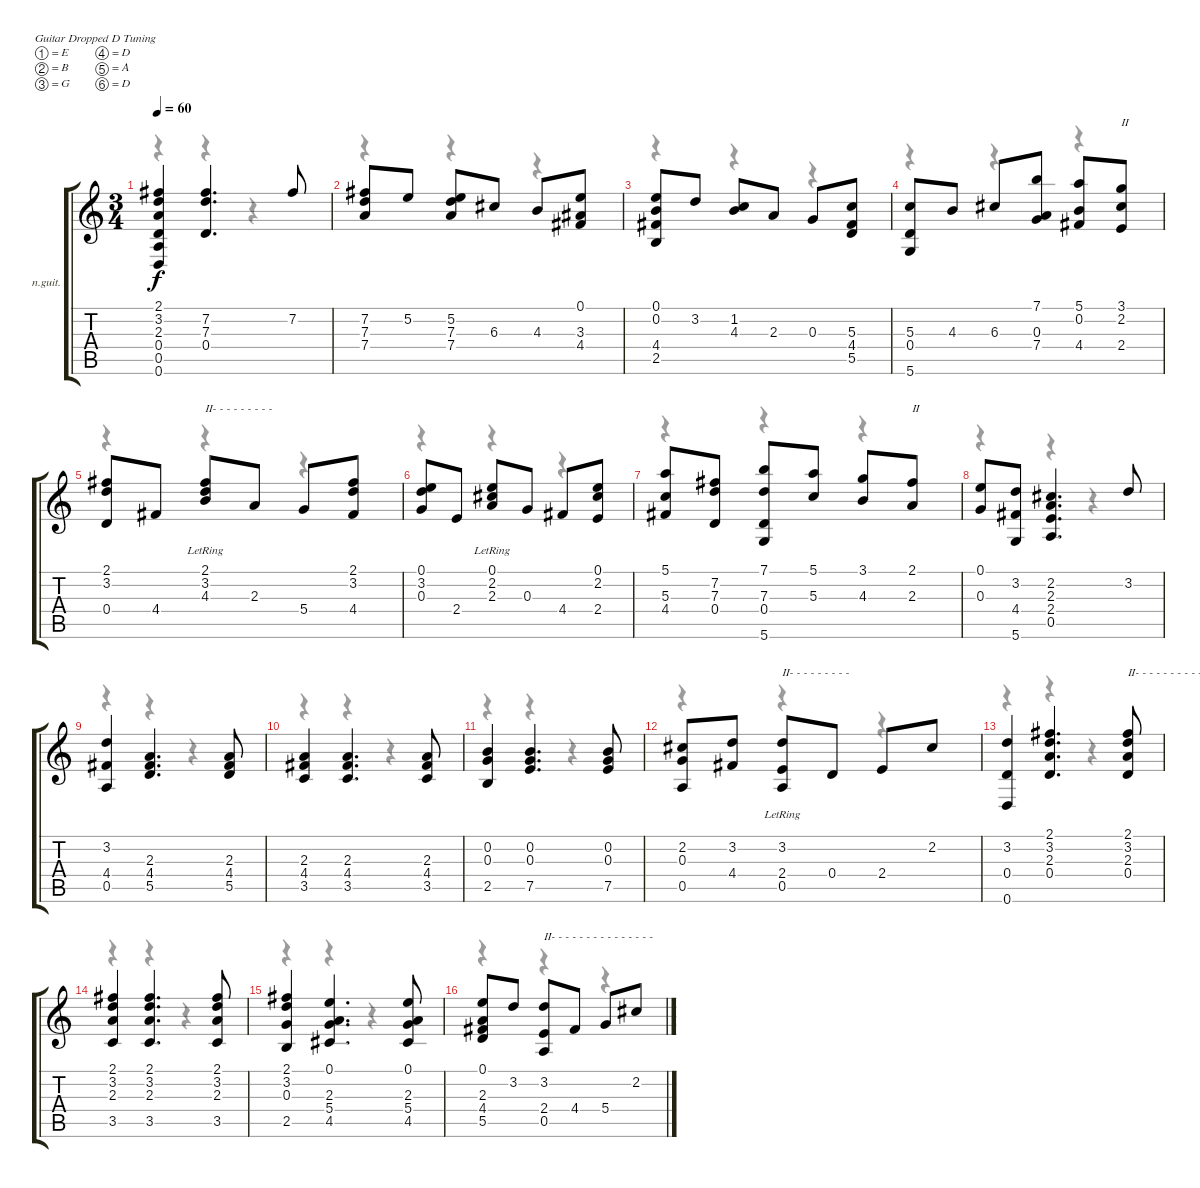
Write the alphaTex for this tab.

\defaultSystemsLayout 4
\bracketExtendMode groupsimilarinstruments
\firstSystemTrackNameOrientation horizontal
\otherSystemsTrackNameOrientation horizontal
\chordDiagramsInScore
\track ("Classical Guitar" "n.guit.") {instrument acousticguitarnylon}
\staff {score tabs}
\tuning (E4 B3 G3 D3 A2 D2)
\voice
\ts (3 4)
\tempo 60
\clef g2
\ks c
(2.1{acc #} 3.2 2.3 0.4 0.5 0.6).4{dy f beam Up} (7.2{acc #} 7.3 0.4).4{d beam Up} 7.2{acc #}.8{beam Up} |
(7.2{acc #} 7.3 7.4).8{beam Up} 5.2.8{beam Up} (5.2 7.3 7.4).8{beam Up} 6.3{acc #}.8{beam Up} 4.3.8{beam Up} (0.1 3.3{acc #} 4.4{acc #}).8{beam Up} |
(0.1 0.2 4.4{acc #} 2.5).8{beam Up} 3.2.8{beam Up} (1.2 4.3).8{beam Up} 2.3.8{beam Up} 0.3.8{beam Up} (5.3 4.4{acc #} 5.5).8{beam Up} |
(5.3 0.4 5.6).8{beam Up} 4.3.8{beam Up} 6.3{acc #}.8{beam Up} (7.1 0.3 7.4).8{beam Up} (5.1 0.2 4.4{acc #}).8{beam Up} (3.1 2.2{acc #} 2.4).8{txt "II" beam Up} |
(2.1{acc #} 3.2 0.4).8{beam Up} 4.4{acc #}.8{beam Up} (2.1{lr acc #} 3.2{lr} 4.3).8{txt "II- - - - - - - - -" beam Up} 2.3.8{beam Up} 5.4.8{beam Up} (2.1{acc #} 3.2 4.4{acc #}).8{beam Up} |
(0.1 3.2 0.3).8{beam Up} 2.4.8{beam Up} (0.1{lr} 2.2{lr acc #} 2.3).8{beam Up} 0.3.8{beam Up} 4.4{acc #}.8{beam Up} (0.1 2.2{acc #} 2.4).8{beam Up} |
(5.1 5.3 4.4{acc #}).8{beam Up} (7.2{acc #} 7.3 0.4).8{beam Up} (7.1 7.3 0.4 5.6).8{beam Up} (5.1 5.3).8{beam Up} (3.1 4.3).8{beam Up} (2.1{acc #} 2.3).8{txt "II" beam Up} |
(0.1 0.3).8{beam Up} (3.2 4.4{acc #} 5.6).8{beam Up} (2.2{acc #} 2.3 2.4 0.5).4{d beam Up} 3.2.8{beam Up} |
(3.2 4.4{acc #} 0.5).4{beam Up} (2.3 4.4{acc #} 5.5).4{d beam Up} (2.3 4.4{acc #} 5.5).8{beam Up} |
(2.3 4.4{acc #} 3.5).4{beam Up} (2.3 4.4{acc #} 3.5).4{d beam Up} (2.3 4.4{acc #} 3.5).8{beam Up} |
(0.2 0.3 2.5).4{beam Up} (0.2 0.3 7.5).4{d beam Up} (0.2 0.3 7.5).8{beam Up} |
(2.2{acc #} 0.3 0.5).8{beam Up} (3.2 4.4{acc #}).8{beam Up} (3.2{lr} 2.4 0.5).8{txt "II- - - - - - - - -" beam Up} 0.4.8{beam Up} 2.4.8{beam Up} 2.2{acc #}.8{beam Up} |
(3.2 0.4 0.6).4{beam Up} (2.1{acc #} 3.2 2.3 0.4).4{d beam Up} (2.1{acc #} 3.2 2.3 0.4).8{txt "II- - - - - - - - - - - - - - - -" beam Up} |
(2.1{acc #} 3.2 2.3 3.5).4{beam Up} (2.1{acc #} 3.2 2.3 3.5).4{d beam Up} (2.1{acc #} 3.2 2.3 3.5).8{beam Up} |
(2.1{acc #} 3.2 0.3 2.5).4{beam Up} (0.1 2.3 5.4 4.5{acc #}).4{d beam Up} (0.1 2.3 5.4 4.5{acc #}).8{beam Up} |
(0.1 2.3 4.4{acc #} 5.5).8{beam Up} 3.2.8{beam Up} (3.2 2.4 0.5).8{txt "II- - - - - - - - - - - - - - -" beam Up} 4.4{acc #}.8{beam Up} 5.4.8{beam Up} 2.2{acc #}.8{beam Up}
\voice
\clef g2
\ottava regular
\simile none
\ks c
r.4{dy mf beam Down} r.4{beam Down} r.4{beam Down} |
r.4{beam Down} r.4{beam Down} r.4{beam Down} |
r.4{beam Down} r.4{beam Down} r.4{beam Down} |
r.4{beam Down} r.4{beam Down} r.4{beam Down} |
r.4{beam Down} r.4{beam Down} r.4{beam Down} |
r.4{beam Down} r.4{beam Down} r.4{beam Down} |
r.4{beam Down} r.4{beam Down} r.4{beam Down} |
r.4{beam Down} r.4{beam Down} r.4{beam Down} |
r.4{beam Down} r.4{beam Down} r.4{beam Down} |
r.4{beam Down} r.4{beam Down} r.4{beam Down} |
r.4{beam Down} r.4{beam Down} r.4{beam Down} |
r.4{beam Down} r.4{beam Down} r.4{beam Down} |
r.4{beam Down} r.4{beam Down} r.4{beam Down} |
r.4{beam Down} r.4{beam Down} r.4{beam Down} |
r.4{beam Down} r.4{beam Down} r.4{beam Down} |
r.4{beam Down} r.4{beam Down} r.4{beam Down}
